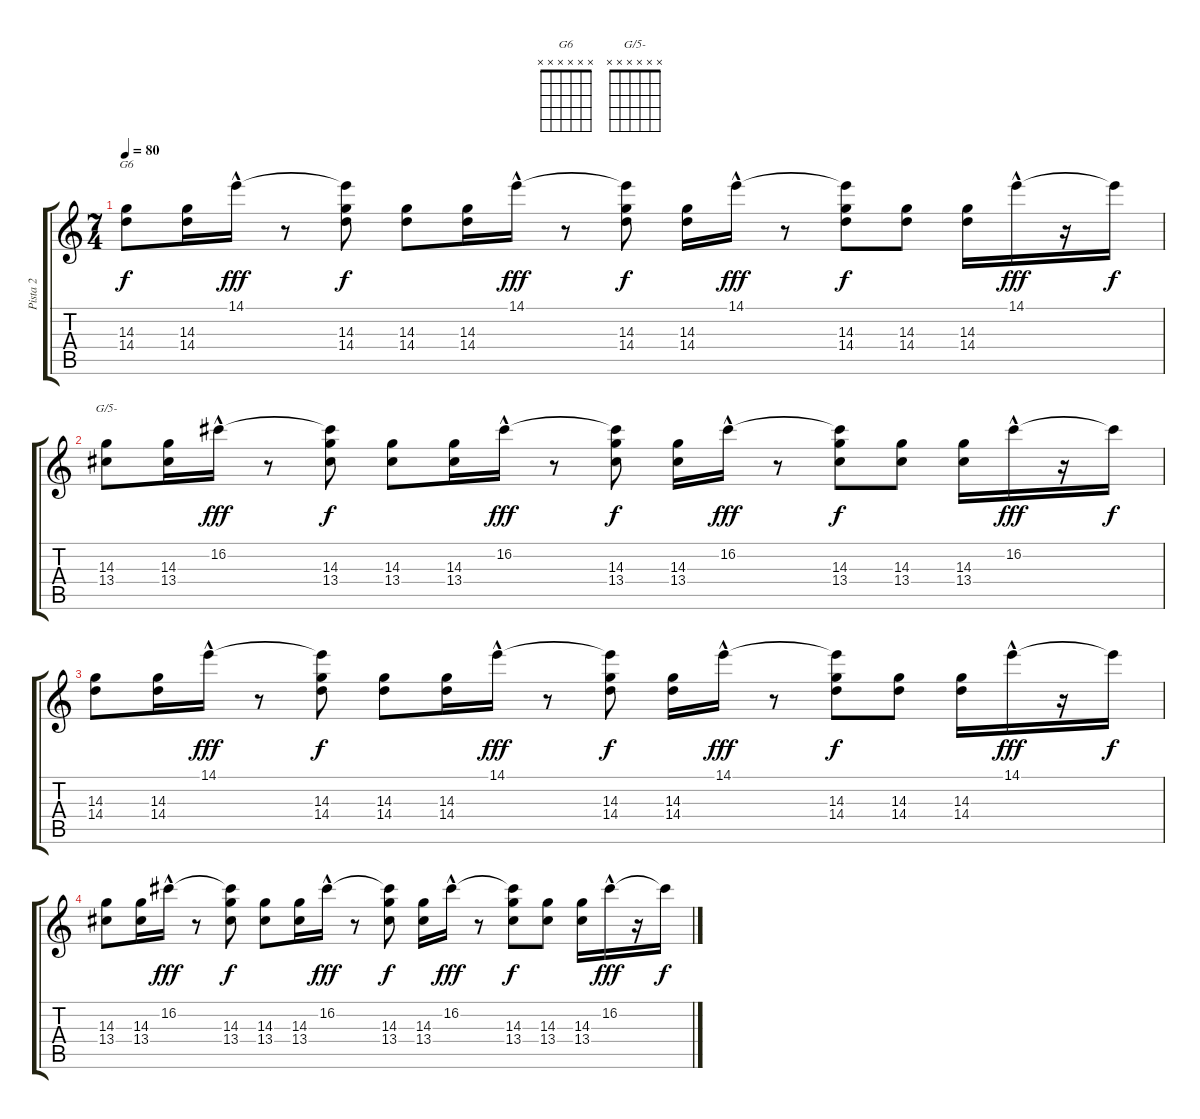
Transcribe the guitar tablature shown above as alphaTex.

\track ("Pista 2" "Pista 2") {instrument acousticguitarsteel}
\staff {score tabs}
\tuning (D4 A3 F3 C3 G2 D2) {hide}
\chord ("G6" x x x x x x)
\chord ("G/5-" x x x x x x)
\ts (7 4)
\tempo 80
\clef g2
\ks c
(14.3 14.4).8{ch "G6" dy f} (14.3 14.4).16 14.1{hac}.16{dy fff} r.8 (14.1{t} 14.3 14.4).8{dy f} (14.3 14.4).8 (14.3 14.4).16 14.1{hac}.16{dy fff} r.8 (14.1{t} 14.3 14.4).8{dy f} (14.3 14.4).16 14.1{hac}.16{dy fff} r.8 (14.1{t} 14.3 14.4).8{dy f} (14.3 14.4).8 (14.3 14.4).16 14.1{hac}.16{dy fff} r.16 14.1{t}.16{dy f} |
(14.3 13.4).8{ch "G/5-"} (14.3 13.4).16 16.2{hac}.16{dy fff} r.8 (16.2{t} 14.3 13.4).8{dy f} (14.3 13.4).8 (14.3 13.4).16 16.2{hac}.16{dy fff} r.8 (16.2{t} 14.3 13.4).8{dy f} (14.3 13.4).16 16.2{hac}.16{dy fff} r.8 (16.2{t} 14.3 13.4).8{dy f} (14.3 13.4).8 (14.3 13.4).16 16.2{hac}.16{dy fff} r.16 16.2{t}.16{dy f} |
(14.3 14.4).8 (14.3 14.4).16 14.1{hac}.16{dy fff} r.8 (14.1{t} 14.3 14.4).8{dy f} (14.3 14.4).8 (14.3 14.4).16 14.1{hac}.16{dy fff} r.8 (14.1{t} 14.3 14.4).8{dy f} (14.3 14.4).16 14.1{hac}.16{dy fff} r.8 (14.1{t} 14.3 14.4).8{dy f} (14.3 14.4).8 (14.3 14.4).16 14.1{hac}.16{dy fff} r.16 14.1{t}.16{dy f} |
(14.3 13.4).8 (14.3 13.4).16 16.2{hac}.16{dy fff} r.8 (16.2{t} 14.3 13.4).8{dy f} (14.3 13.4).8 (14.3 13.4).16 16.2{hac}.16{dy fff} r.8 (16.2{t} 14.3 13.4).8{dy f} (14.3 13.4).16 16.2{hac}.16{dy fff} r.8 (16.2{t} 14.3 13.4).8{dy f} (14.3 13.4).8 (14.3 13.4).16 16.2{hac}.16{dy fff} r.16 16.2{t}.16{dy f}
